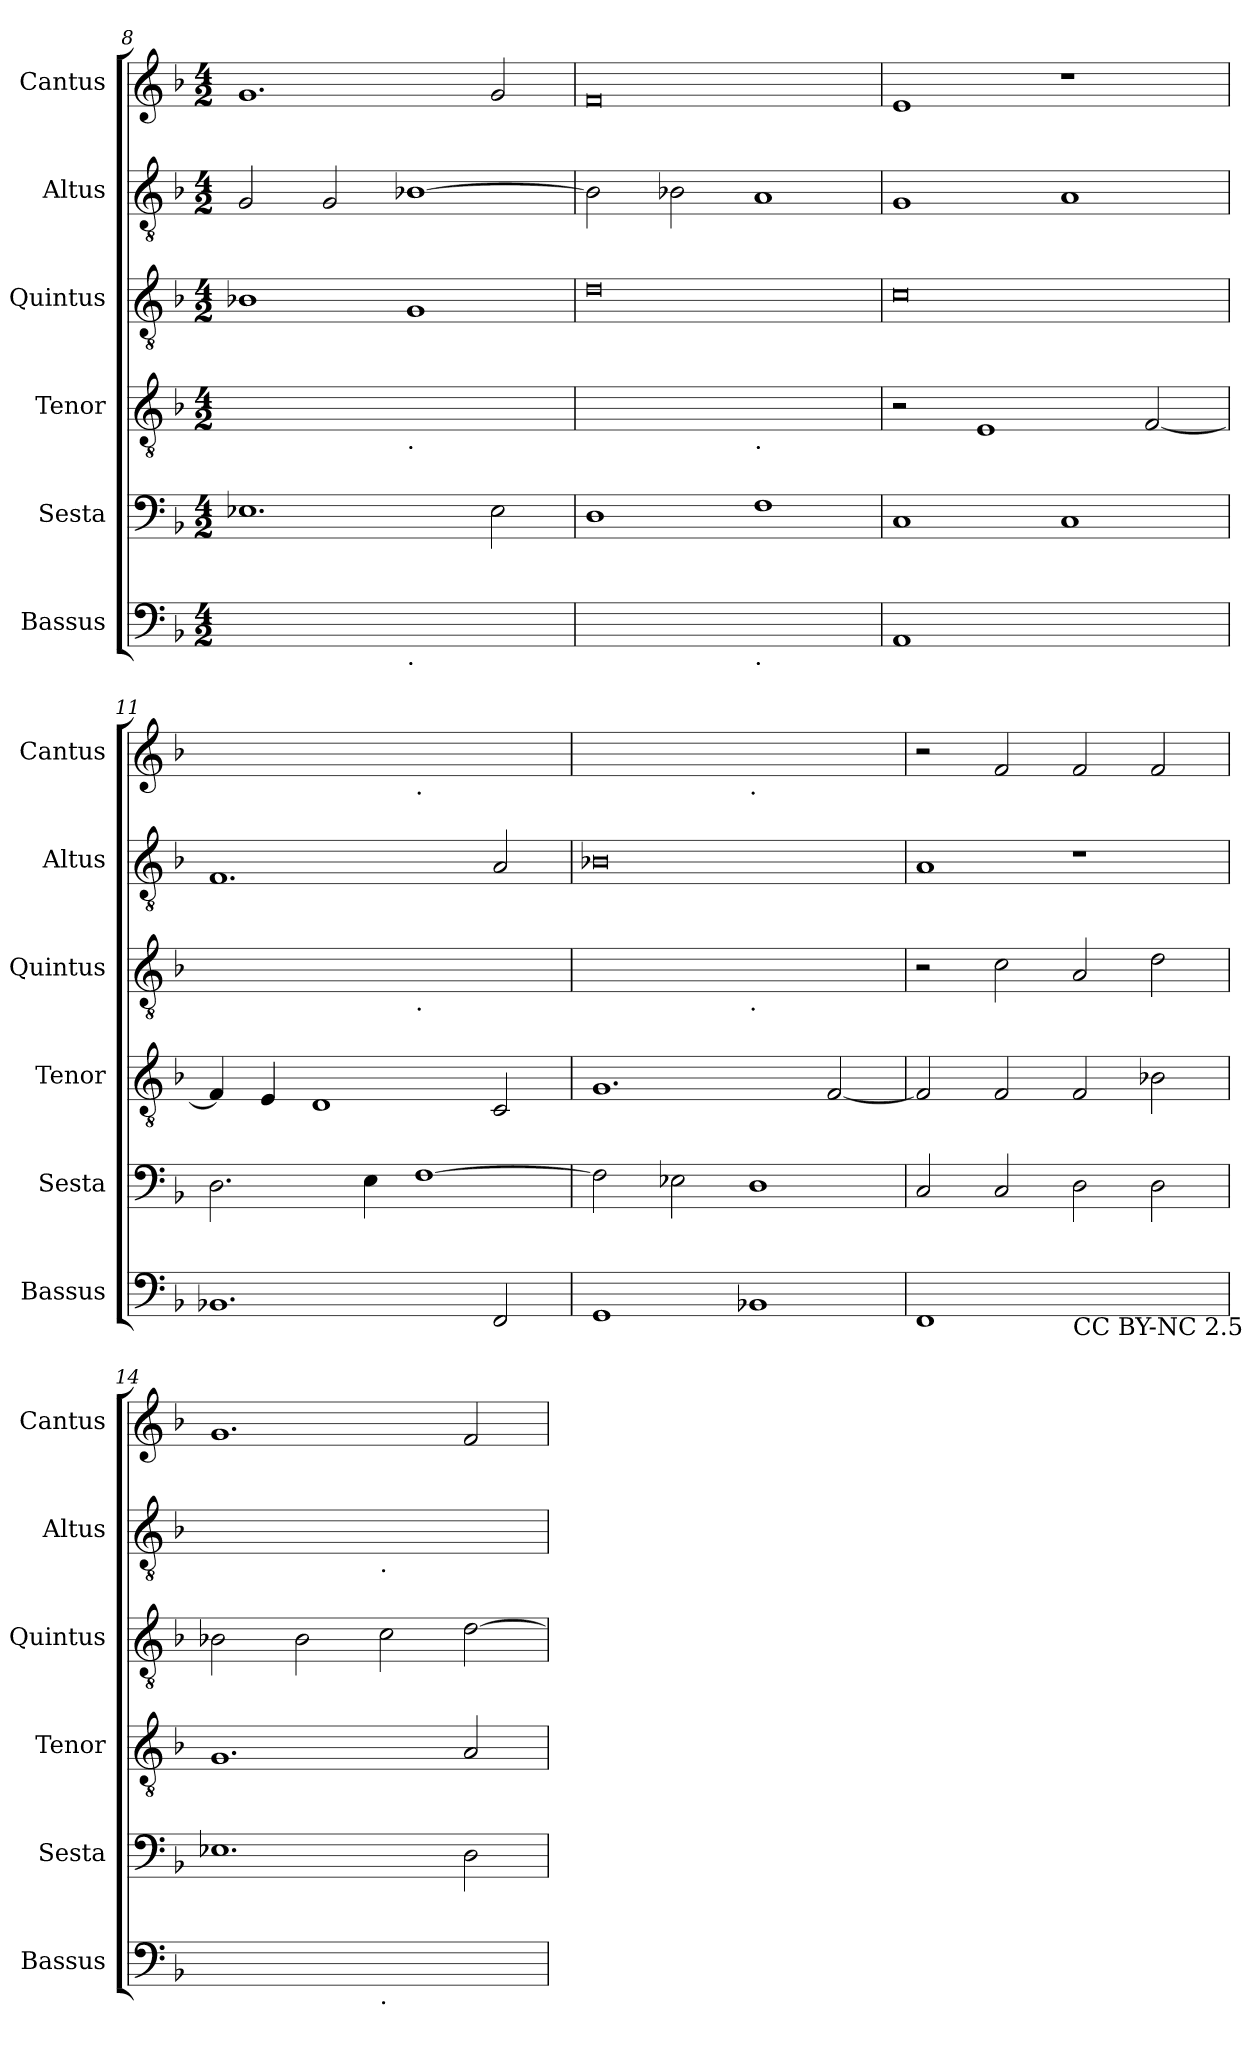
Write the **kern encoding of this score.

**kern	**kern	**kern	**kern	**kern	**kern
*part6	*part5	*part4	*part3	*part2	*part1
*staff6	*staff5	*staff4	*staff3	*staff2	*staff1
*I"Bassus	*I"Sesta	*I"Tenor	*I"Quintus	*I"Altus	*I"Cantus
*I'Bassus	*I'Sesta	*I'Tenor	*I'Quintus	*I'Altus	*I'Cantus
*clefF4	*clefF4	*clefGv2	*clefGv2	*clefGv2	*clefG2
*k[b-]	*k[b-]	*k[b-]	*k[b-]	*k[b-]	*k[b-]
*F:	*F:	*F:	*F:	*F:	*F:
*M4/2	*M4/2	*M4/2	*M4/2	*M4/2	*M4/2
=8	=8	=8	=8	=8	=8
*^	*	*^	*	*	*
0ryy	1ryy	1.E-X	0ryy	1ryy	1B-X	2G/	1.g
.	.	.	.	.	.	2G/	.
!	!	!	!	!LO:TX:b:t=.	!	!	!
!	!LO:TX:b:t=.	!	!	!	!	!	!
.	1ryy	.	.	1ryy	1G	[1B-X	.
.	.	2E-\	.	.	.	.	2g/
=9	=9	=9	=9	=9	=9	=9	=9
0ryy	1ryy	1D	0ryy	1ryy	0d	2B-\]	0f
.	.	.	.	.	.	2B-X\	.
!	!	!	!	!LO:TX:b:t=.	!	!	!
!	!LO:TX:b:t=.	!	!	!	!	!	!
.	1ryy	1F	.	1ryy	.	1A	.
*v	*v	*	*v	*v	*	*	*
=10	=10	=10	=10	=10	=10
1AA	1C	2r	0c	1G	1e
.	.	1E	.	.	.
1ryy	1C	.	.	1A	1r
.	.	[2F/	.	.	.
=11	=11	=11	=11	=11	=11
*	*	*	*^	*	*^
1.BB-X	2.D\	4F/]	0ryy	1ryy	1.F	0ryy	1ryy
.	.	4E/	.	.	.	.	.
.	.	1D	.	.	.	.	.
.	4E\	.	.	.	.	.	.
!	!	!	!	!	!	!	!LO:TX:b:t=.
!	!	!	!	!LO:TX:b:t=.	!	!	!
.	[1F	.	.	1ryy	.	.	1ryy
2FF/	.	2C/	.	.	2A/	.	.
=12	=12	=12	=12	=12	=12	=12	=12
1GG	2F\]	1.G	0ryy	1ryy	0B-X	0ryy	1ryy
.	2E-X\	.	.	.	.	.	.
!	!	!	!	!	!	!	!LO:TX:b:t=.
!	!	!	!	!LO:TX:b:t=.	!	!	!
1BB-X	1D	.	.	1ryy	.	.	1ryy
.	.	[2F/	.	.	.	.	.
*	*	*	*v	*v	*	*v	*v
=13	=13	=13	=13	=13	=13
1FF	2C/	2F/]	2r	1A	2r
.	2C/	2F/	2c\	.	2f/
!LO:TX:b:t=CC BY-NC 2.5	!	!	!	!	!
1ryy	2D\	2F/	2A/	1r	2f/
.	2D\	2B-X\	2d\	.	2f/
=14	=14	=14	=14	=14	=14
*^	*	*	*	*^	*
0ryy	1ryy	1.E-X	1.G	2B-X\	0ryy	1ryy	1.g
.	.	.	.	2B-\	.	.	.
!	!	!	!	!	!	!LO:TX:b:t=.	!
!	!LO:TX:b:t=.	!	!	!	!	!	!
.	1ryy	.	.	2c\	.	1ryy	.
.	.	2D\	2A/	[2d\	.	.	2f/
*v	*v	*	*	*	*v	*v	*
=	=	=	=	=	=
*-	*-	*-	*-	*-	*-
